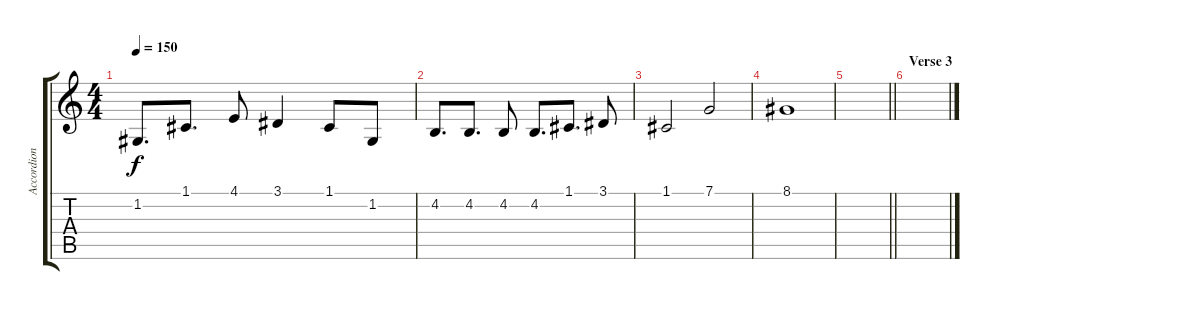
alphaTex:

\track ("Accordion" "Accordion") {instrument accordion}
\staff {score tabs}
\tuning (C4 G3 Eb3 Bb2 F2 C2) {hide}
\ts (4 4)
\tempo 150
\clef g2
\ks c
1.2.8{d dy f} 1.1.8{d} 4.1.8 3.1.4 1.1.8 1.2.8 |
4.2.8{d} 4.2.8{d} 4.2.8 4.2.8{d} 1.1.8{d} 3.1.8 |
1.1.2 7.1.2 |
8.1.1 |
\barLineRight lightlight
|
\section ("" "Verse 3")
